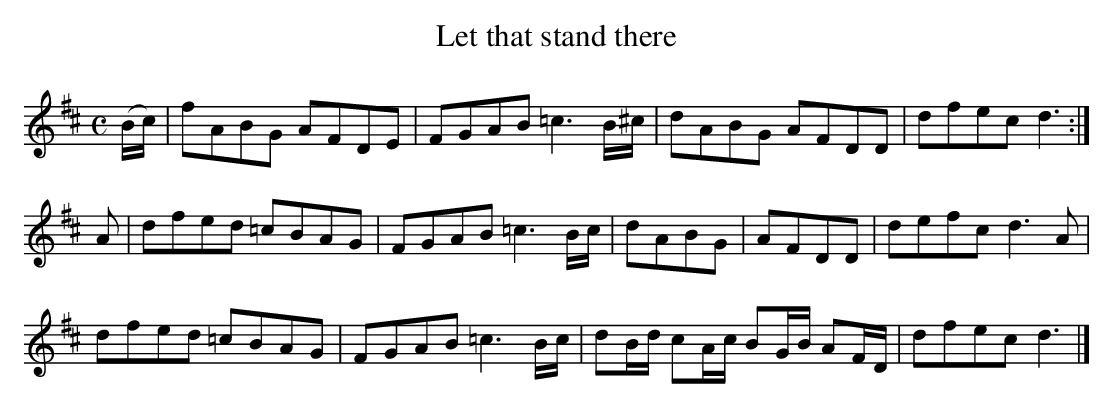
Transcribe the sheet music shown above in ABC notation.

X:1
T:Let that stand there
M:C
K:D major
(B/c/)|\
fABG AFDE| FGAB =c3B/^c/| dABG AFDD| dfec d3:|
A|\
dfed =cBAG| FGAB =c3B/c/| dABG| AFDD| defc d3A|
dfed =cBAG| FGAB =c3B/c/| dB/d/ cA/c/ BG/B/ AF/D/| dfec d3|]
